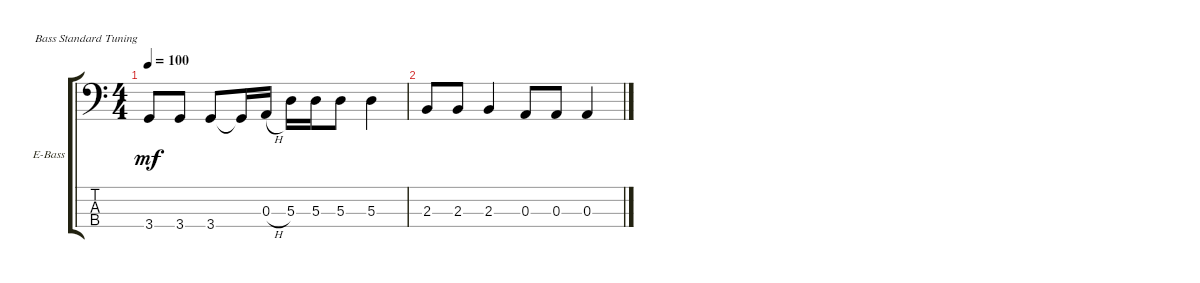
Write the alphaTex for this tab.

\defaultSystemsLayout 4
\bracketExtendMode groupsimilarinstruments
\firstSystemTrackNameOrientation horizontal
\otherSystemsTrackNameOrientation horizontal
\track ("Electric Bass" "E-Bass") {instrument electricbassfinger}
\staff {score tabs}
\tuning (G2 D2 A1 E1)
\ts (4 4)
\tempo 100
\clef f4
\ks c
3.4.8{dy mf} 3.4.8 3.4.8 3.4{t}.16 0.3{h}.16 5.3.16 5.3.16 5.3.8 5.3.4 |
2.3.8 2.3.8 2.3.4 0.3.8 0.3.8 0.3.4
